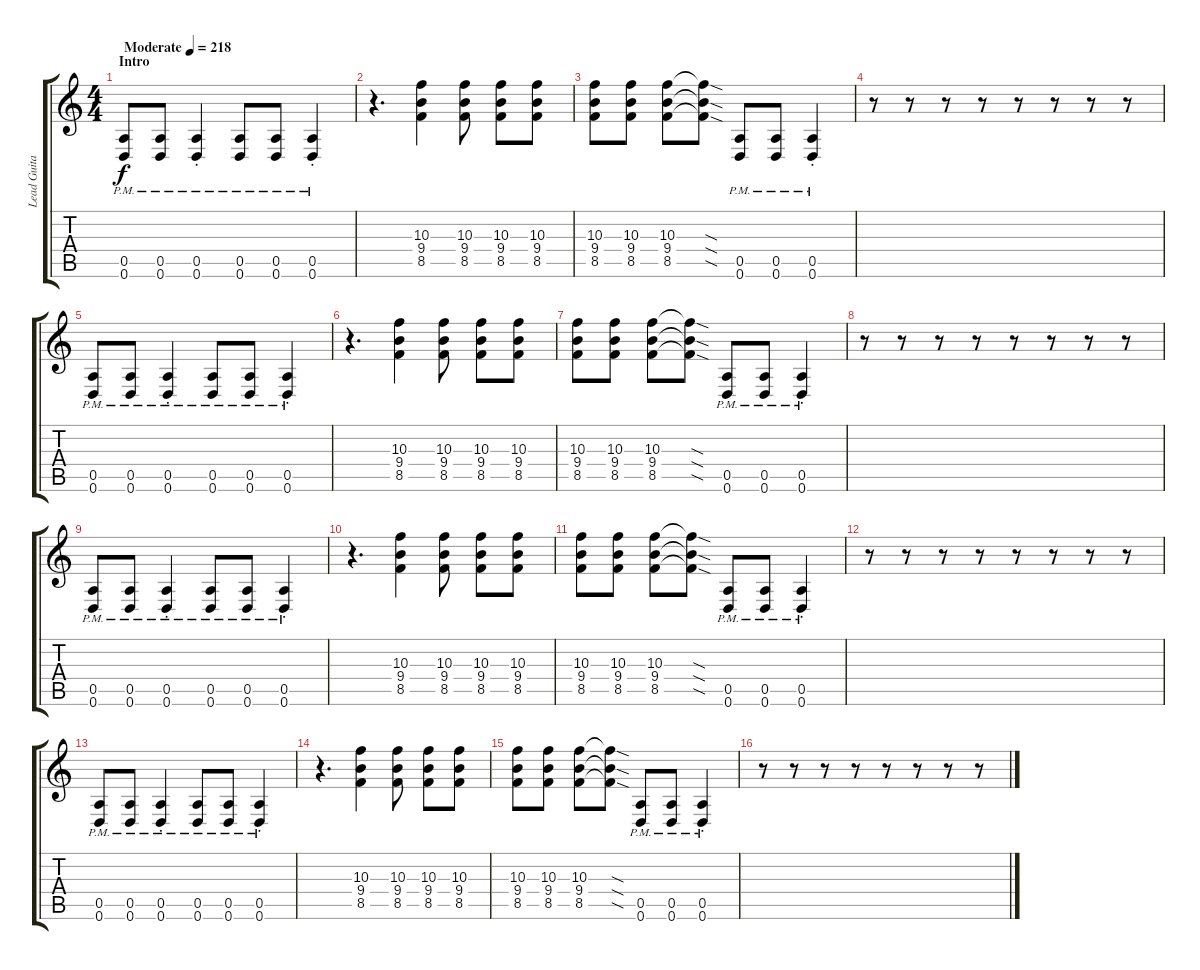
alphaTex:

\track ("Lead Guitar [Tony Rombola]" "Lead Guita") {instrument distortionguitar}
\staff {score tabs}
\tuning (E4 B3 G3 D3 A2 D2) {hide}
\ts (4 4)
\section ("" "Intro")
\tempo (218 "Moderate")
\clef g2
\ks c
(0.5{pm} 0.6{pm}).8{dy f volume 0 instrument distortionguitar} (0.5{pm} 0.6{pm}).8{volume 3} (0.5{pm st} 0.6{pm st}).4 (0.5{pm} 0.6{pm}).8 (0.5{pm} 0.6{pm}).8 (0.5{pm st} 0.6{pm st}).4 |
r.4{d} (10.3 9.4 8.5).4 (10.3 9.4 8.5).8 (10.3 9.4 8.5).8 (10.3 9.4 8.5).8 |
(10.3 9.4 8.5).8 (10.3 9.4 8.5).8 (10.3 9.4 8.5).8 (10.3{sod t} 9.4{sod t} 8.5{sod t}).8 (0.5{pm} 0.6{pm}).8 (0.5{pm} 0.6{pm}).8 (0.5{pm st} 0.6{pm st}).4 |
r.8 r.8 r.8 r.8 r.8 r.8 r.8 r.8 |
(0.5{pm} 0.6{pm}).8{volume 6} (0.5{pm} 0.6{pm}).8 (0.5{pm st} 0.6{pm st}).4 (0.5{pm} 0.6{pm}).8 (0.5{pm} 0.6{pm}).8 (0.5{pm st} 0.6{pm st}).4 |
r.4{d} (10.3 9.4 8.5).4 (10.3 9.4 8.5).8 (10.3 9.4 8.5).8 (10.3 9.4 8.5).8 |
(10.3 9.4 8.5).8 (10.3 9.4 8.5).8 (10.3 9.4 8.5).8 (10.3{sod t} 9.4{sod t} 8.5{sod t}).8 (0.5{pm} 0.6{pm}).8 (0.5{pm} 0.6{pm}).8 (0.5{pm st} 0.6{pm st}).4 |
r.8 r.8 r.8 r.8 r.8 r.8 r.8 r.8 |
(0.5{pm} 0.6{pm}).8{volume 9} (0.5{pm} 0.6{pm}).8 (0.5{pm st} 0.6{pm st}).4 (0.5{pm} 0.6{pm}).8 (0.5{pm} 0.6{pm}).8 (0.5{pm st} 0.6{pm st}).4 |
r.4{d} (10.3 9.4 8.5).4 (10.3 9.4 8.5).8 (10.3 9.4 8.5).8 (10.3 9.4 8.5).8 |
(10.3 9.4 8.5).8 (10.3 9.4 8.5).8 (10.3 9.4 8.5).8 (10.3{sod t} 9.4{sod t} 8.5{sod t}).8 (0.5{pm} 0.6{pm}).8 (0.5{pm} 0.6{pm}).8 (0.5{pm st} 0.6{pm st}).4 |
r.8 r.8 r.8 r.8 r.8 r.8 r.8 r.8 |
(0.5{pm} 0.6{pm}).8{volume 10} (0.5{pm} 0.6{pm}).8 (0.5{pm st} 0.6{pm st}).4 (0.5{pm} 0.6{pm}).8 (0.5{pm} 0.6{pm}).8 (0.5{pm st} 0.6{pm st}).4 |
r.4{d} (10.3 9.4 8.5).4 (10.3 9.4 8.5).8 (10.3 9.4 8.5).8 (10.3 9.4 8.5).8 |
(10.3 9.4 8.5).8 (10.3 9.4 8.5).8 (10.3 9.4 8.5).8 (10.3{sod t} 9.4{sod t} 8.5{sod t}).8 (0.5{pm} 0.6{pm}).8 (0.5{pm} 0.6{pm}).8 (0.5{pm st} 0.6{pm st}).4 |
r.8 r.8 r.8 r.8 r.8 r.8 r.8 r.8
